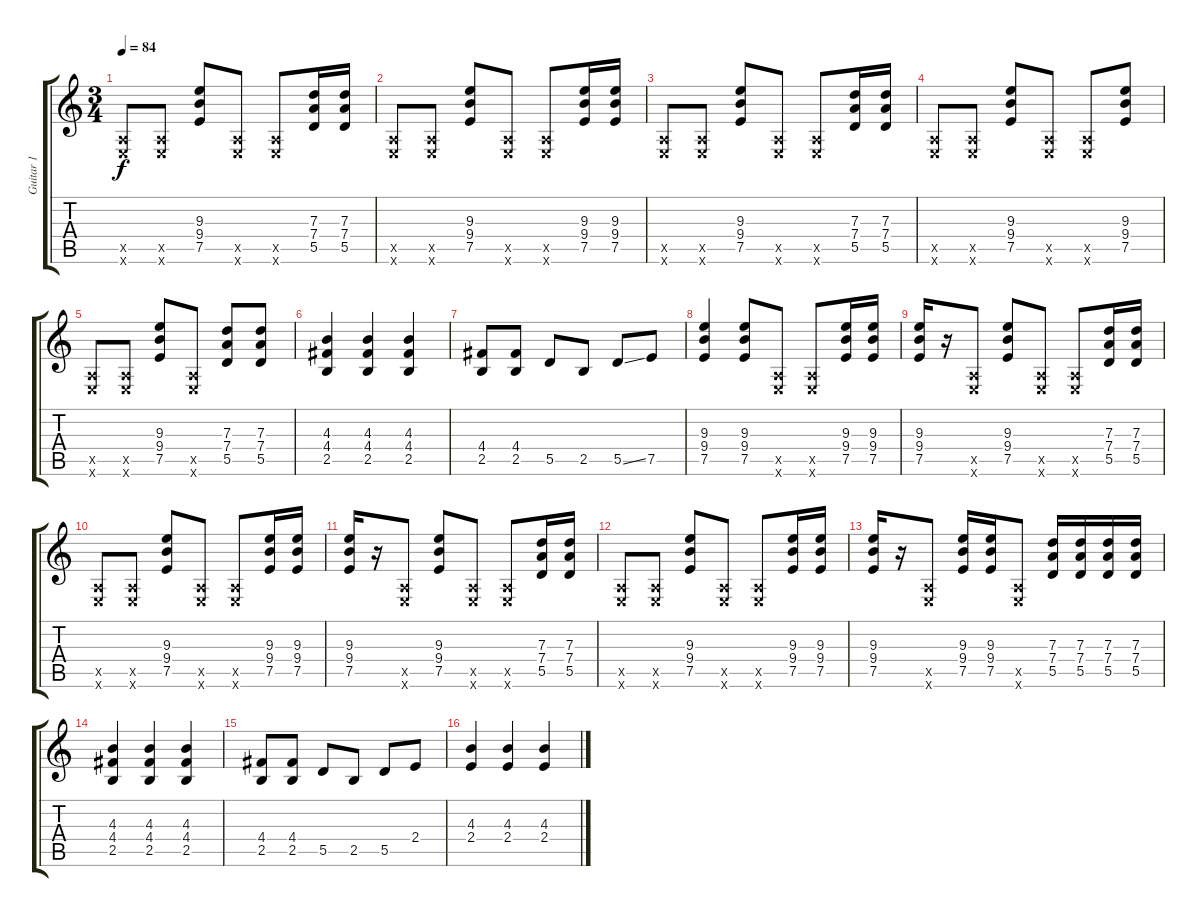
\track ("Guitar 1" "Guitar 1") {instrument overdrivenguitar}
\staff {score tabs}
\tuning (E4 B3 G3 D3 A2 E2) {hide}
\ts (3 4)
\tempo 84
\clef g2
\ks c
(0.5{x} 0.6{x}).8{dy f} (0.5{x} 0.6{x}).8 (9.3 9.4 7.5).8 (0.5{x} 0.6{x}).8 (0.5{x} 0.6{x}).8 (7.3 7.4 5.5).16 (7.3 7.4 5.5).16 |
(0.5{x} 0.6{x}).8 (0.5{x} 0.6{x}).8 (9.3 9.4 7.5).8 (0.5{x} 0.6{x}).8 (0.5{x} 0.6{x}).8 (9.3 9.4 7.5).16 (9.3 9.4 7.5).16 |
(0.5{x} 0.6{x}).8 (0.5{x} 0.6{x}).8 (9.3 9.4 7.5).8 (0.5{x} 0.6{x}).8 (0.5{x} 0.6{x}).8 (7.3 7.4 5.5).16 (7.3 7.4 5.5).16 |
(0.5{x} 0.6{x}).8 (0.5{x} 0.6{x}).8 (9.3 9.4 7.5).8 (0.5{x} 0.6{x}).8 (0.5{x} 0.6{x}).8 (9.3 9.4 7.5).8 |
(0.5{x} 0.6{x}).8 (0.5{x} 0.6{x}).8 (9.3 9.4 7.5).8 (0.5{x} 0.6{x}).8 (7.3 7.4 5.5).8 (7.3 7.4 5.5).8 |
(4.3 4.4 2.5).4 (4.3 4.4 2.5).4 (4.3 4.4 2.5).4 |
(4.4 2.5).8 (4.4 2.5).8 5.5.8 2.5.8 5.5{ss}.8 7.5.8 |
(9.3 9.4 7.5).4 (9.3 9.4 7.5).8 (0.5{x} 0.6{x}).8 (0.5{x} 0.6{x}).8 (9.3 9.4 7.5).16 (9.3 9.4 7.5).16 |
(9.3 9.4 7.5).16 r.16 (0.5{x} 0.6{x}).8 (9.3 9.4 7.5).8 (0.5{x} 0.6{x}).8 (0.5{x} 0.6{x}).8 (7.3 7.4 5.5).16 (7.3 7.4 5.5).16 |
(0.5{x} 0.6{x}).8 (0.5{x} 0.6{x}).8 (9.3 9.4 7.5).8 (0.5{x} 0.6{x}).8 (0.5{x} 0.6{x}).8 (9.3 9.4 7.5).16 (9.3 9.4 7.5).16 |
(9.3 9.4 7.5).16 r.16 (0.5{x} 0.6{x}).8 (9.3 9.4 7.5).8 (0.5{x} 0.6{x}).8 (0.5{x} 0.6{x}).8 (7.3 7.4 5.5).16 (7.3 7.4 5.5).16 |
(0.5{x} 0.6{x}).8 (0.5{x} 0.6{x}).8 (9.3 9.4 7.5).8 (0.5{x} 0.6{x}).8 (0.5{x} 0.6{x}).8 (9.3 9.4 7.5).16 (9.3 9.4 7.5).16 |
(9.3 9.4 7.5).16 r.16 (0.5{x} 0.6{x}).8 (9.3 9.4 7.5).16 (9.3 9.4 7.5).16 (0.5{x} 0.6{x}).8 (7.3 7.4 5.5).16 (7.3 7.4 5.5).16 (7.3 7.4 5.5).16 (7.3 7.4 5.5).16 |
(4.3 4.4 2.5).4 (4.3 4.4 2.5).4 (4.3 4.4 2.5).4 |
(4.4 2.5).8 (4.4 2.5).8 5.5.8 2.5.8 5.5.8 2.4.8 |
(4.3 2.4).4 (4.3 2.4).4 (4.3 2.4).4
